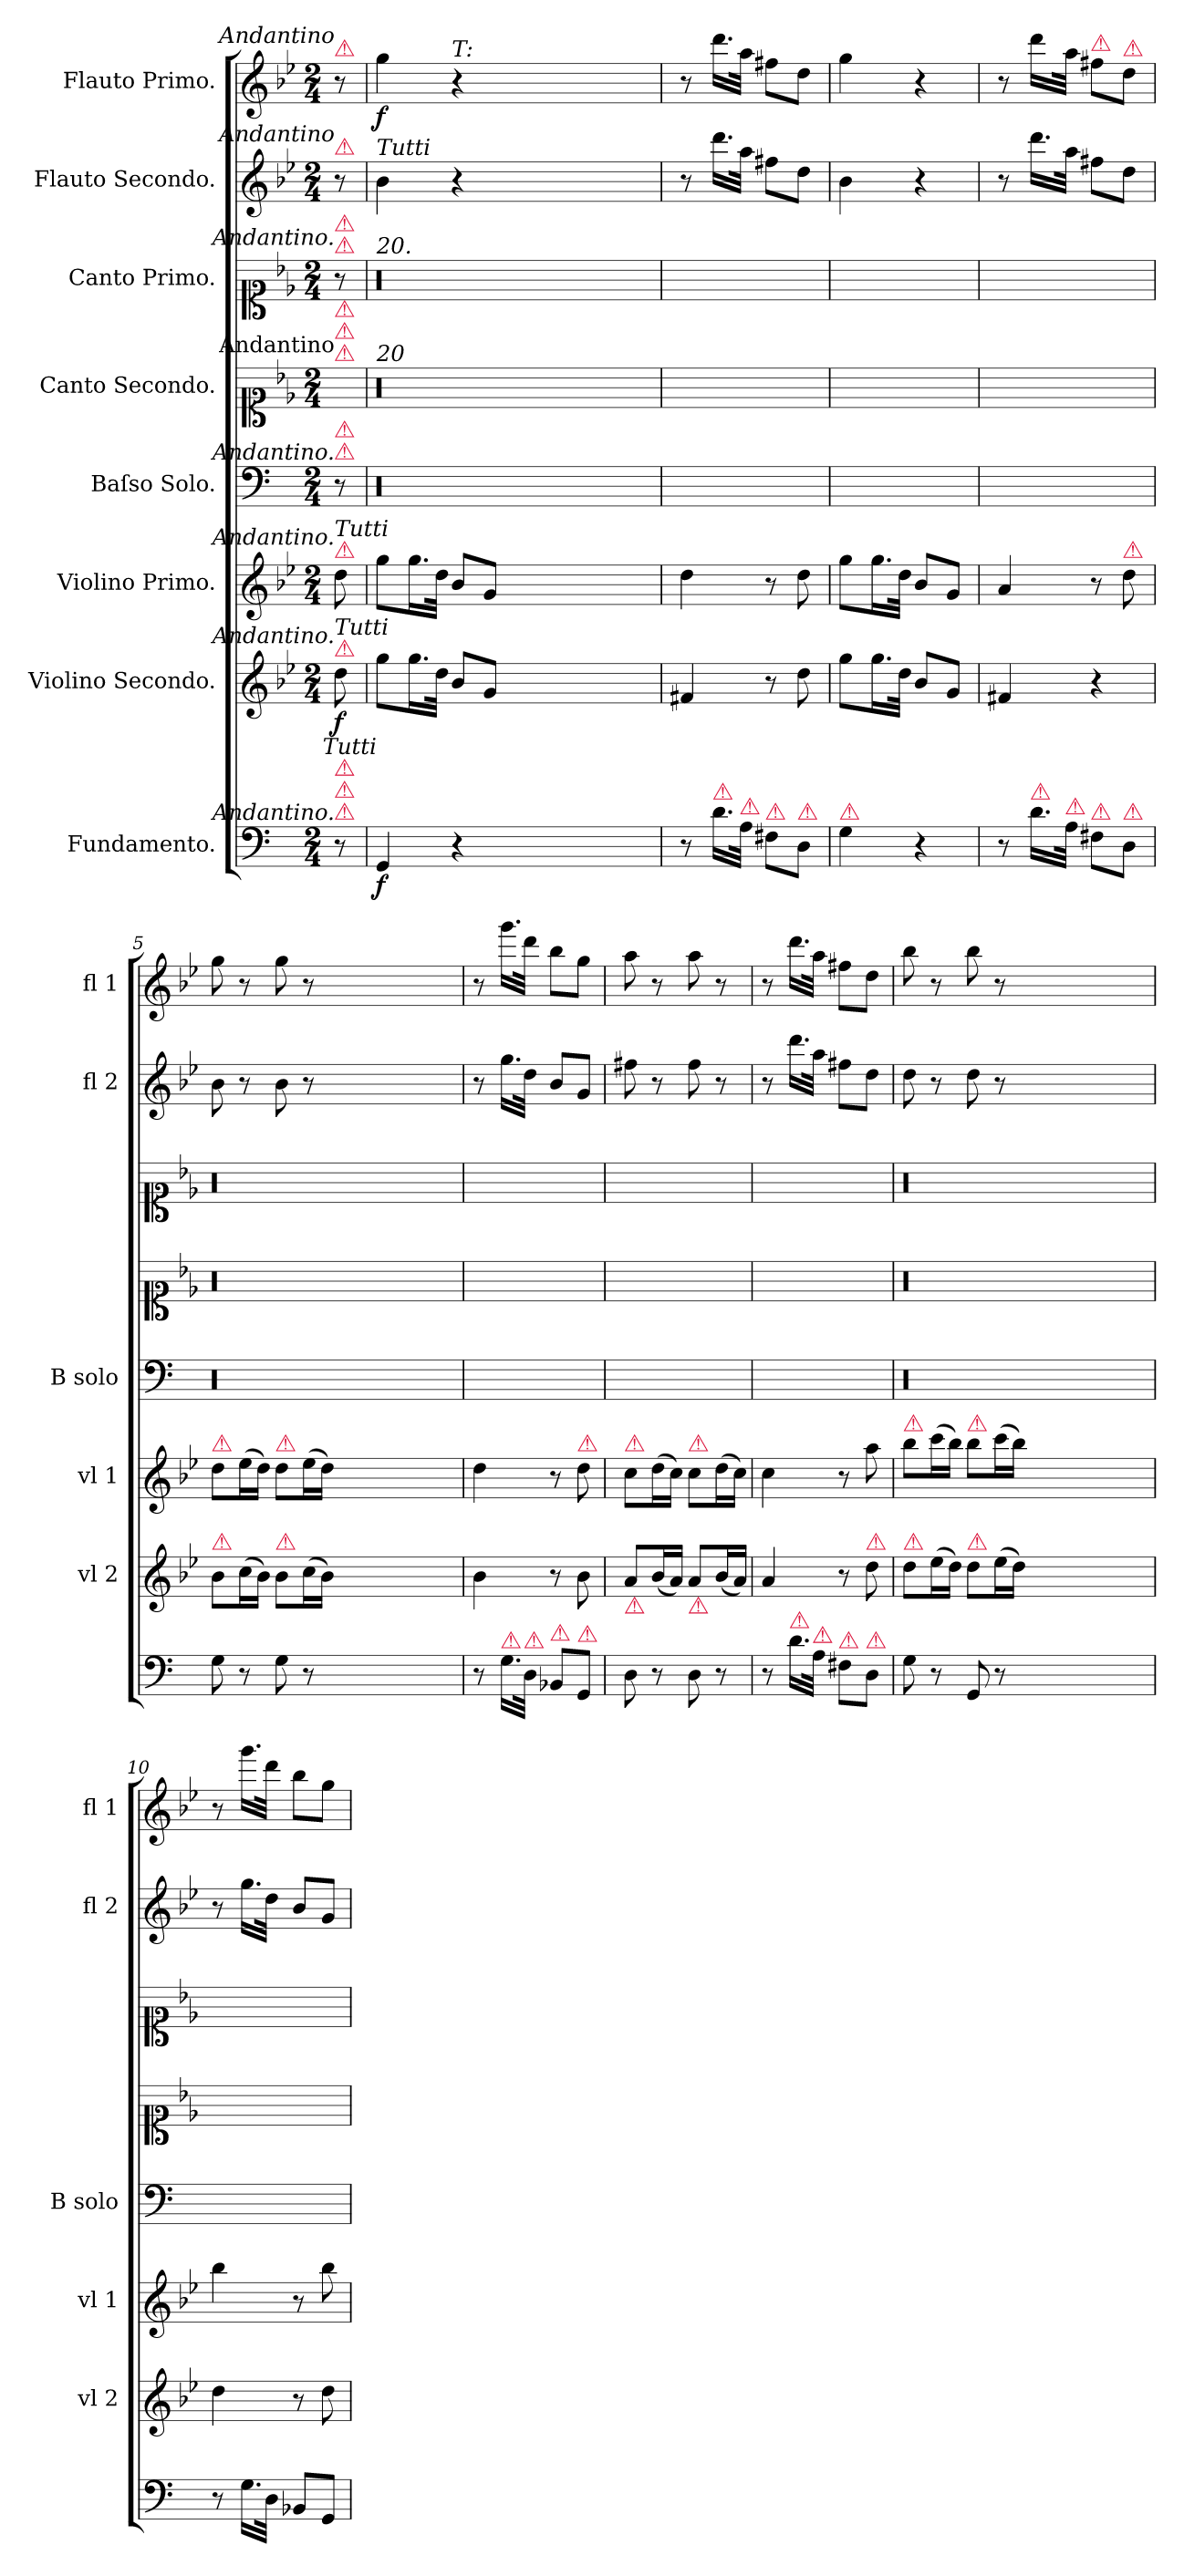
**kern	**dynam	**kern	**dynam	**kern	**dynam	**kern	**kern	**kern	**kern	**kern	**dynam
*part8	*part8	*part7	*part7	*part6	*part6	*part5	*part4	*part3	*part2	*part1	*part1
*staff8	*staff8	*staff7	*staff7	*staff6	*staff6	*staff5	*staff4	*staff3	*staff2	*staff1	*staff1
*I"Fundamento.	*	*I"Violino Secondo.	*	*I"Violino Primo.	*	*I"Baſso Solo.	*I"Canto Secondo.	*I"Canto Primo.	*I"Flauto Secondo.	*I"Flauto Primo.	*
*	*	*I'vl 2	*	*I'vl 1	*	*I'B solo	*	*	*I'fl 2	*I'fl 1	*
*clefF4	*	*clefG2	*	*clefG2	*	*clefF4	*clefC1	*clefC1	*clefG2	*clefG2	*
*	*	*k[b-e-]	*	*k[b-e-]	*	*	*k[b-e-]	*k[b-e-]	*k[b-e-]	*k[b-e-]	*
*M2/4	*	*M2/4	*	*M2/4	*	*M2/4	*M2/4	*M2/4	*M2/4	*M2/4	*
=	=	=	=	=	=	=	=	=	=	=	=
!	!	!	!	!	!	!	!	!	!	!LO:TX:a:color=crimson:t=⚠	!
!	!	!	!	!	!	!	!	!	!	!LO:TX:a:i:rj:t=Andantino	!
!	!	!	!	!	!	!	!	!	!LO:TX:a:color=crimson:t=⚠	!	!
!	!	!	!	!	!	!	!	!	!LO:TX:a:i:rj:t=Andantino	!	!
!	!	!	!	!	!	!	!	!LO:TX:a:color=crimson:t=⚠	!	!	!
!	!	!	!	!	!	!	!	!LO:TX:a:i:rj:t=Andantino.	!	!	!
!	!	!	!	!	!	!	!	!LO:TX:a:color=crimson:t=⚠	!	!	!
!	!	!	!	!	!	!	!LO:TX:a:color=crimson:t=⚠	!	!	!	!
!	!	!	!	!	!	!	!LO:TX:a:color=crimson:t=⚠	!	!	!	!
!	!	!	!	!	!	!	!LO:TX:a:color=crimson:t=⚠	!	!	!	!
!	!	!	!	!	!	!	!LO:TX:a:rj:t=Andantino	!	!	!	!
!	!	!	!	!	!	!LO:TX:a:color=crimson:t=⚠	!	!	!	!	!
!	!	!	!	!	!	!LO:TX:a:color=crimson:t=⚠	!	!	!	!	!
!	!	!	!	!	!	!LO:TX:a:i:rj:t=Andantino.	!	!	!	!	!
!	!	!	!	!LO:TX:a:color=crimson:t=⚠	!	!	!	!	!	!	!
!	!	!	!	!LO:TX:a:i:t=Tutti	!	!	!	!	!	!	!
!	!	!	!	!LO:TX:a:i:rj:t=Andantino.	!	!	!	!	!	!	!
!	!	!LO:TX:a:color=crimson:t=⚠	!	!	!	!	!	!	!	!	!
!	!	!LO:TX:a:i:t=Tutti	!	!	!	!	!	!	!	!	!
!	!	!LO:TX:a:i:rj:t=Andantino.	!	!	!	!	!	!	!	!	!
!LO:TX:a:color=crimson:t=⚠	!	!	!	!	!	!	!	!	!	!	!
!LO:TX:a:color=crimson:t=⚠	!	!	!	!	!	!	!	!	!	!	!
!LO:TX:a:i:rj:t=Andantino.	!	!	!	!	!	!	!	!	!	!	!
!LO:TX:a:color=crimson:t=⚠	!	!	!	!	!	!	!	!	!	!	!
!	!	!	!	!	!LO:DY:b	!	!	!	!	!	!
8r	.	8dd\	f	8dd\	forte	8r	8ryy	8r	8r	8r	.
=1	=1	=1	=1	=1	=1	=1	=1	=1	=1	=1	=1
!	!	!	!	!	!	!	!	!	!LO:TX:a:i:t=Tutti	!	!
!	!	!	!	!	!	!	!	!LO:TX:a:i:t=20.	!	!	!
!	!	!	!	!	!	!	!LO:TX:a:i:t=20	!	!	!	!
!LO:TX:a:i:rj:t=Tutti	!	!	!	!	!	!	!	!	!	!	!
!	!	!	!	!	!	!LO:N:vis=00	!LO:N:vis=00	!LO:N:vis=00	!	!	!
4GG/	f	8gg\L	.	8gg\L	.	0r	0r	0r	4b-\	4gg\	f
.	.	16.gg\L	.	16.gg\L	.	.	.	.	.	.	.
.	.	32dd\JJk	.	32dd\JJk	.	.	.	.	.	.	.
!	!	!	!	!	!	!	!	!	!	!LO:TX:a:i:t=T&colon;	!
4r	.	8b-/L	.	8b-/L	.	.	.	.	4r	4r	.
.	.	8g/J	.	8g/J	.	.	.	.	.	.	.
1.ryy	.	1.ryy	.	1.ryy	.	.	.	.	1.ryy	1.ryy	.
=2	=2	=2	=2	=2	=2	=2	=2	=2	=2	=2	=2
8r	.	4f#X/	.	4dd\	.	2ryy	2ryy	2ryy	8r	8r	.
!LO:TX:a:color=crimson:t=⚠	!	!	!	!	!	!	!	!	!	!	!
16.d\LL	.	.	.	.	.	.	.	.	16.ddd\LL	16.ddd\LL	.
!LO:TX:a:color=crimson:t=⚠	!	!	!	!	!	!	!	!	!	!	!
32A\JJk	.	.	.	.	.	.	.	.	32aa\JJk	32aa\JJk	.
!LO:TX:a:color=crimson:t=⚠	!	!	!	!	!	!	!	!	!	!	!
8F#X\L	.	8r	.	8r	.	.	.	.	8ff#X\L	8ff#X\L	.
!LO:TX:a:color=crimson:t=⚠	!	!	!	!	!	!	!	!	!	!	!
8D\J	.	8dd\	.	8dd\	.	.	.	.	8dd\J	8dd\J	.
=3	=3	=3	=3	=3	=3	=3	=3	=3	=3	=3	=3
!LO:TX:a:color=crimson:t=⚠	!	!	!	!	!	!	!	!	!	!	!
4G\	.	8gg\L	.	8gg\L	.	2ryy	2ryy	2ryy	4b-\	4gg\	.
.	.	16.gg\L	.	16.gg\L	.	.	.	.	.	.	.
.	.	32dd\JJk	.	32dd\JJk	.	.	.	.	.	.	.
4r	.	8b-/L	.	8b-/L	.	.	.	.	4r	4r	.
.	.	8g/J	.	8g/J	.	.	.	.	.	.	.
=4	=4	=4	=4	=4	=4	=4	=4	=4	=4	=4	=4
8r	.	4f#X/	.	4a/	.	2ryy	2ryy	2ryy	8r	8r	.
!LO:TX:a:color=crimson:t=⚠	!	!	!	!	!	!	!	!	!	!	!
16.d\LL	.	.	.	.	.	.	.	.	16.ddd\LL	16ddd\LL	.
.	.	.	.	.	.	.	.	.	.	32ryy	.
!LO:TX:a:color=crimson:t=⚠	!	!	!	!	!	!	!	!	!	!	!
32A\JJk	.	.	.	.	.	.	.	.	32aa\JJk	32aa\JJk	.
!	!	!	!	!	!	!	!	!	!	!LO:TX:a:color=crimson:t=⚠	!
!LO:TX:a:color=crimson:t=⚠	!	!	!	!	!	!	!	!	!	!	!
8F#X\L	.	4r	.	8r	.	.	.	.	8ff#X\L	8ff#X\L	.
!	!	!	!	!	!	!	!	!	!	!LO:TX:a:color=crimson:t=⚠	!
!	!	!	!	!LO:TX:a:color=crimson:t=⚠	!	!	!	!	!	!	!
!LO:TX:a:color=crimson:t=⚠	!	!	!	!	!	!	!	!	!	!	!
8D\J	.	.	.	8dd\	.	.	.	.	8dd\J	8dd\J	.
=5	=5	=5	=5	=5	=5	=5	=5	=5	=5	=5	=5
!	!	!	!	!LO:TX:a:color=crimson:t=⚠	!	!	!	!	!	!	!
!	!	!LO:TX:a:color=crimson:t=⚠	!	!	!	!	!	!	!	!	!
!	!	!	!	!	!	!LO:N:vis=00	!LO:N:vis=00	!LO:N:vis=00	!	!	!
8G\	.	8b-\L	.	8dd\L	.	0r	0r	0r	8b-\	8gg\	.
8r	.	(16cc\L	.	(16ee-\L	.	.	.	.	8r	8r	.
.	.	16b-\JJ)	.	16dd\JJ)	.	.	.	.	.	.	.
!	!	!	!	!LO:TX:a:color=crimson:t=⚠	!	!	!	!	!	!	!
!	!	!LO:TX:a:color=crimson:t=⚠	!	!	!	!	!	!	!	!	!
8G\	.	8b-\L	.	8dd\L	.	.	.	.	8b-\	8gg\	.
8r	.	(16cc\L	.	(16ee-\L	.	.	.	.	8r	8r	.
.	.	16b-\JJ)	.	16dd\JJ)	.	.	.	.	.	.	.
1.ryy	.	1.ryy	.	1.ryy	.	.	.	.	1.ryy	1.ryy	.
=6	=6	=6	=6	=6	=6	=6	=6	=6	=6	=6	=6
8r	.	4b-\	.	4dd\	.	2ryy	2ryy	2ryy	8r	8r	.
!LO:TX:a:color=crimson:t=⚠	!	!	!	!	!	!	!	!	!	!	!
16.G\LL	.	.	.	.	.	.	.	.	16.gg\LL	16.ggg\LL	.
!LO:TX:a:color=crimson:t=⚠	!	!	!	!	!	!	!	!	!	!	!
32D\JJk	.	.	.	.	.	.	.	.	32dd\JJk	32ddd\JJk	.
!LO:TX:a:color=crimson:t=⚠	!	!	!	!	!	!	!	!	!	!	!
8BB-/L	.	8r	.	8r	.	.	.	.	8b-/L	8bb-\L	.
!	!	!	!	!LO:TX:a:color=crimson:t=⚠	!	!	!	!	!	!	!
!LO:TX:a:color=crimson:t=⚠	!	!	!	!	!	!	!	!	!	!	!
8GG/J	.	8b-\	.	8dd\	.	.	.	.	8g/J	8gg\J	.
=7	=7	=7	=7	=7	=7	=7	=7	=7	=7	=7	=7
!	!	!	!	!LO:TX:a:color=crimson:t=⚠	!	!	!	!	!	!	!
!	!	!LO:TX:b:color=crimson:t=⚠	!	!	!	!	!	!	!	!	!
8D\	.	8a/L	.	8cc\L	.	2ryy	2ryy	2ryy	8ff#X\	8aa\	.
8r	.	(16b-/L	.	(16dd\L	.	.	.	.	8r	8r	.
.	.	16a/JJ)	.	16cc\JJ)	.	.	.	.	.	.	.
!	!	!	!	!LO:TX:a:color=crimson:t=⚠	!	!	!	!	!	!	!
!	!	!LO:TX:b:color=crimson:t=⚠	!	!	!	!	!	!	!	!	!
8D\	.	8a/L	.	8cc\L	.	.	.	.	8ff#\	8aa\	.
8r	.	(16b-/L	.	(16dd\L	.	.	.	.	8r	8r	.
.	.	16a/JJ)	.	16cc\JJ)	.	.	.	.	.	.	.
=8	=8	=8	=8	=8	=8	=8	=8	=8	=8	=8	=8
8r	.	4a/	.	4cc\	.	2ryy	2ryy	2ryy	8r	8r	.
!LO:TX:a:color=crimson:t=⚠	!	!	!	!	!	!	!	!	!	!	!
16.d\LL	.	.	.	.	.	.	.	.	16.ddd\LL	16.ddd\LL	.
!LO:TX:a:color=crimson:t=⚠	!	!	!	!	!	!	!	!	!	!	!
32A\JJk	.	.	.	.	.	.	.	.	32aa\JJk	32aa\JJk	.
!LO:TX:a:color=crimson:t=⚠	!	!	!	!	!	!	!	!	!	!	!
8F#X\L	.	8r	.	8r	.	.	.	.	8ff#X\L	8ff#X\L	.
!	!	!LO:TX:a:color=crimson:t=⚠	!	!	!	!	!	!	!	!	!
!LO:TX:a:color=crimson:t=⚠	!	!	!	!	!	!	!	!	!	!	!
8D\J	.	8dd\	.	8aa\	.	.	.	.	8dd\J	8dd\J	.
=9	=9	=9	=9	=9	=9	=9	=9	=9	=9	=9	=9
!	!	!	!	!LO:TX:a:color=crimson:t=⚠	!	!	!	!	!	!	!
!	!	!LO:TX:a:color=crimson:t=⚠	!	!	!	!	!	!	!	!	!
!	!	!	!	!	!	!LO:N:vis=00	!LO:N:vis=00	!LO:N:vis=00	!	!	!
8G\	.	8dd\L	.	8bb-\L	.	0r	0r	0r	8dd\	8bb-\	.
8r	.	(16ee-\L	.	(16ccc\L	.	.	.	.	8r	8r	.
.	.	16dd\JJ)	.	16bb-\JJ)	.	.	.	.	.	.	.
!	!	!	!	!LO:TX:a:color=crimson:t=⚠	!	!	!	!	!	!	!
!	!	!LO:TX:a:color=crimson:t=⚠	!	!	!	!	!	!	!	!	!
8GG/	.	8dd\L	.	8bb-\L	.	.	.	.	8dd\	8bb-\	.
8r	.	(16ee-\L	.	(16ccc\L	.	.	.	.	8r	8r	.
.	.	16dd\JJ)	.	16bb-\JJ)	.	.	.	.	.	.	.
1.ryy	.	1.ryy	.	1.ryy	.	.	.	.	1.ryy	1.ryy	.
=10	=10	=10	=10	=10	=10	=10	=10	=10	=10	=10	=10
8r	.	4dd\	.	4bb-\	.	2ryy	2ryy	2ryy	8r	8r	.
16.G\LL	.	.	.	.	.	.	.	.	16.gg\LL	16.ggg\LL	.
32D\JJk	.	.	.	.	.	.	.	.	32dd\JJk	32ddd\JJk	.
8BB-/L	.	8r	.	8r	.	.	.	.	8b-/L	8bb-\L	.
8GG/J	.	8dd\	.	8bb-\	.	.	.	.	8g/J	8gg\J	.
=	=	=	=	=	=	=	=	=	=	=	=
*-	*-	*-	*-	*-	*-	*-	*-	*-	*-	*-	*-
